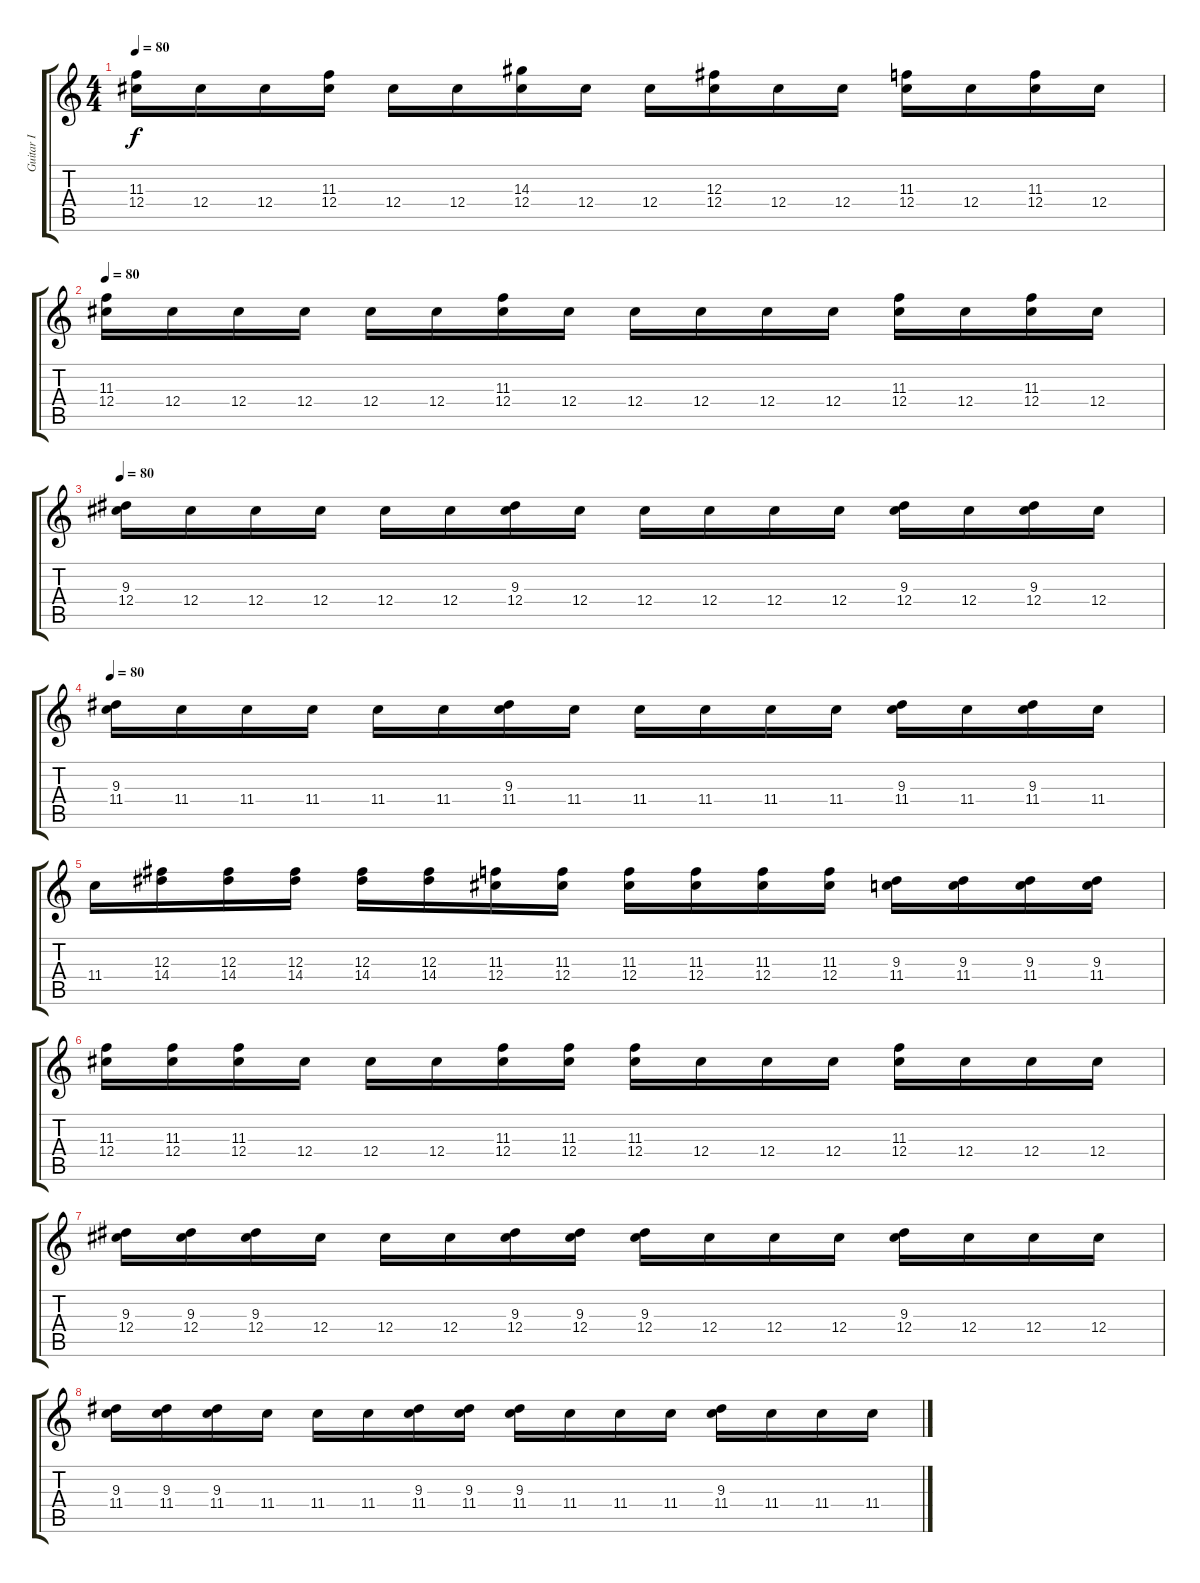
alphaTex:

\track ("Guitar I" "Guitar I") {instrument distortionguitar}
\staff {score tabs}
\tuning (Eb4 Bb3 Gb3 Db3 Ab2 Db2) {hide}
\ts (4 4)
\tempo 80
\clef g2
\ks c
(11.3 12.4).16{dy f} 12.4.16 12.4.16 (11.3 12.4).16 12.4.16 12.4.16 (14.3 12.4).16 12.4.16 12.4.16 (12.3 12.4).16 12.4.16 12.4.16 (11.3 12.4).16 12.4.16 (11.3 12.4).16 12.4.16 |
\tempo 80
(11.3 12.4).16 12.4.16 12.4.16 12.4.16 12.4.16 12.4.16 (11.3 12.4).16 12.4.16 12.4.16 12.4.16 12.4.16 12.4.16 (11.3 12.4).16 12.4.16 (11.3 12.4).16 12.4.16 |
\tempo 80
(9.3 12.4).16 12.4.16 12.4.16 12.4.16 12.4.16 12.4.16 (9.3 12.4).16 12.4.16 12.4.16 12.4.16 12.4.16 12.4.16 (9.3 12.4).16 12.4.16 (9.3 12.4).16 12.4.16 |
\tempo 80
(9.3 11.4).16 11.4.16 11.4.16 11.4.16 11.4.16 11.4.16 (9.3 11.4).16 11.4.16 11.4.16 11.4.16 11.4.16 11.4.16 (9.3 11.4).16 11.4.16 (9.3 11.4).16 11.4.16 |
11.4.16 (12.3 14.4).16 (12.3 14.4).16 (12.3 14.4).16 (12.3 14.4).16 (12.3 14.4).16 (11.3 12.4).16 (11.3 12.4).16 (11.3 12.4).16 (11.3 12.4).16 (11.3 12.4).16 (11.3 12.4).16 (9.3 11.4).16 (9.3 11.4).16 (9.3 11.4).16 (9.3 11.4).16 |
(11.3 12.4).16 (11.3 12.4).16 (11.3 12.4).16 12.4.16 12.4.16 12.4.16 (11.3 12.4).16 (11.3 12.4).16 (11.3 12.4).16 12.4.16 12.4.16 12.4.16 (11.3 12.4).16 12.4.16 12.4.16 12.4.16 |
(9.3 12.4).16 (9.3 12.4).16 (9.3 12.4).16 12.4.16 12.4.16 12.4.16 (9.3 12.4).16 (9.3 12.4).16 (9.3 12.4).16 12.4.16 12.4.16 12.4.16 (9.3 12.4).16 12.4.16 12.4.16 12.4.16 |
(9.3 11.4).16 (9.3 11.4).16 (9.3 11.4).16 11.4.16 11.4.16 11.4.16 (9.3 11.4).16 (9.3 11.4).16 (9.3 11.4).16 11.4.16 11.4.16 11.4.16 (9.3 11.4).16 11.4.16 11.4.16 11.4.16
